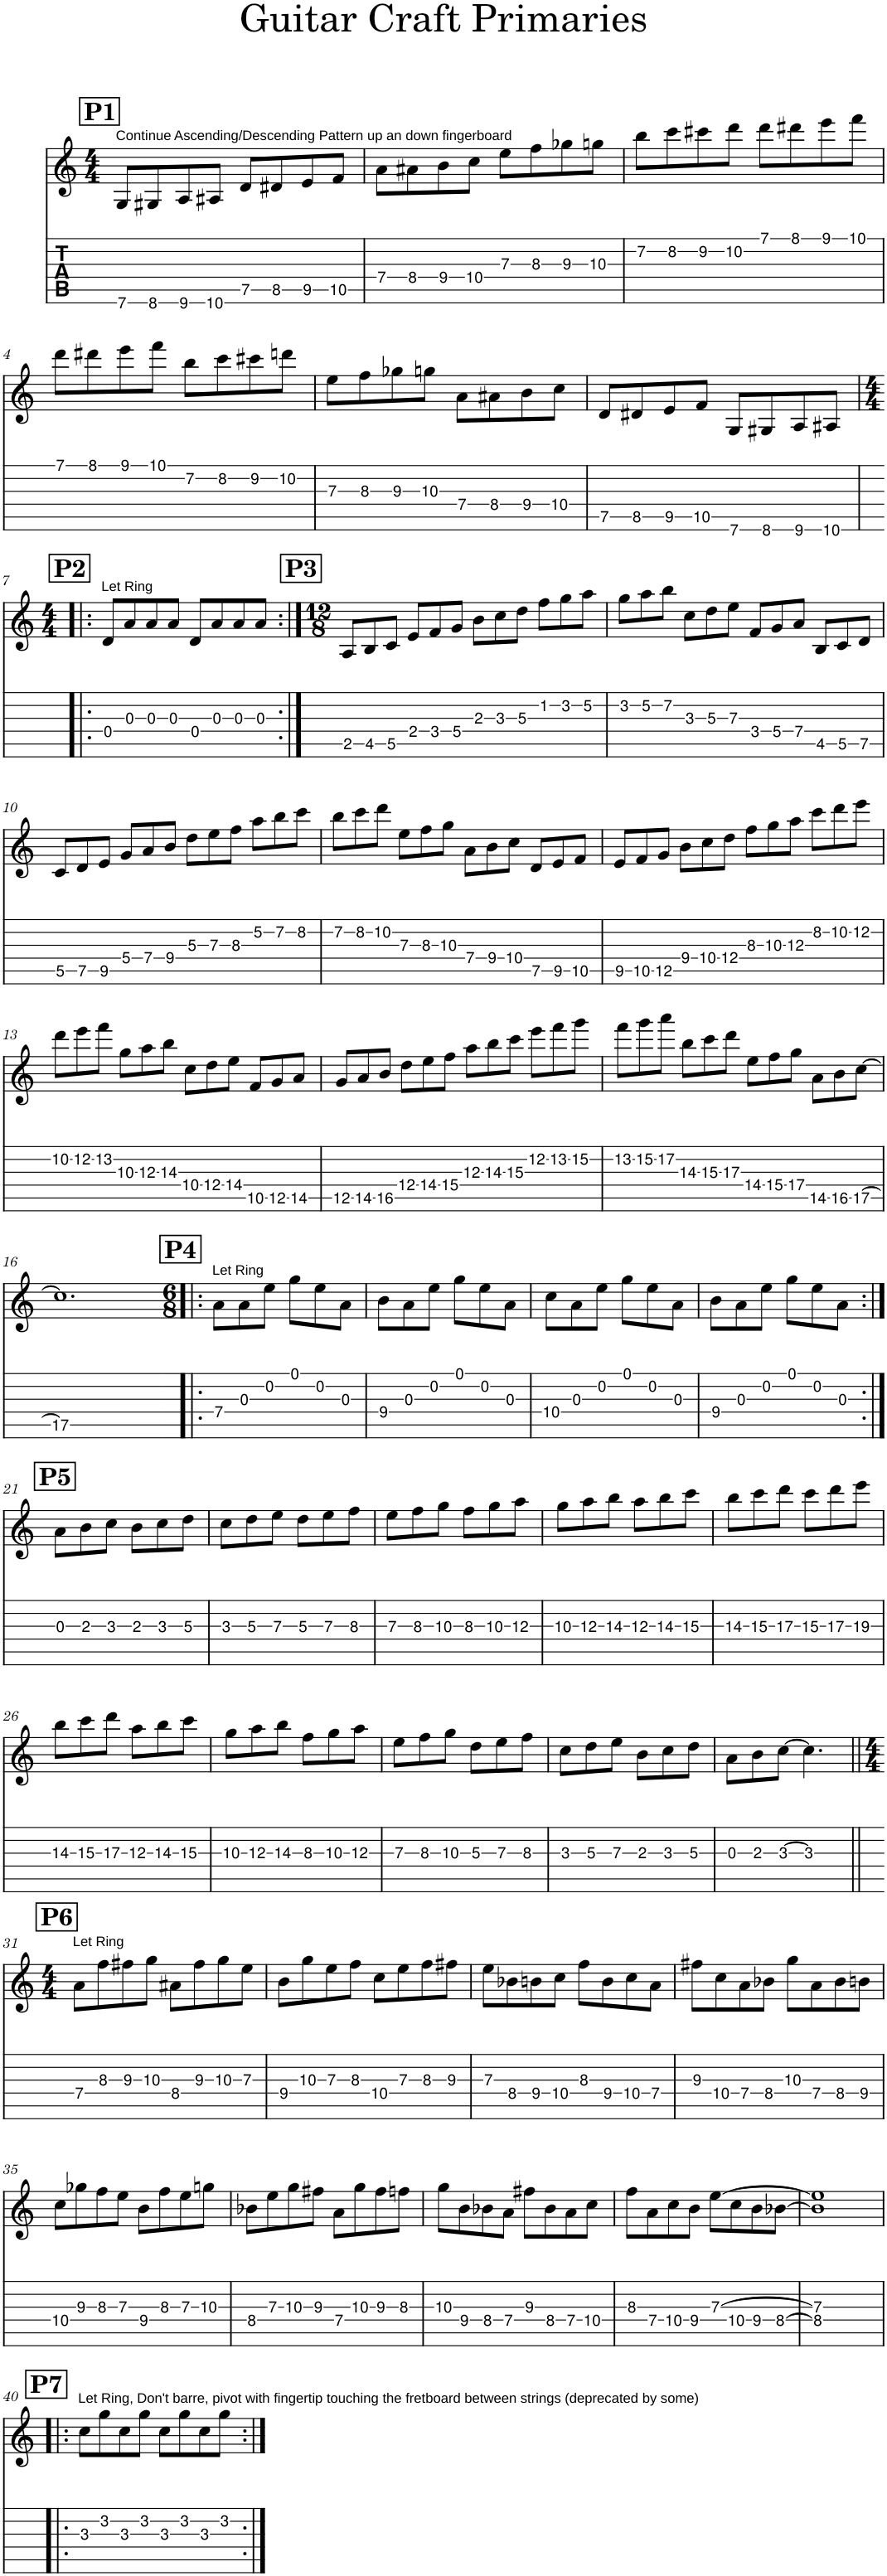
**kern	**kern
*part1	*part1
*staff2	*staff1
*I"G3	*
*I'G3	*
*stria6	*
*	*clefG2
*Trd7c12	*Trd7c12
*k[]	*k[]
*M4/4	*M4/4
=1	=1
!	!LO:TX:a:t=Continue Ascending/Descending Pattern up an down fingerboard
8GL	8G/L
8G#J	8G#X/
8AL	8A/
8A#J	8A#X/J
8dL	8d/L
8d#J	8d#X/
8eL	8e/
8fJ	8f/J
=2	=2
8aL	8a\L
8a#J	8a#X\
8bL	8b\
8ccJ	8cc\J
8eeL	8ee\L
8ffJ	8ff\
8gg-L	8gg-X\
8ggJ	8ggn\J
=3	=3
8bbL	8bb\L
8cccJ	8ccc\
8ccc#L	8ccc#X\
8dddJ	8ddd\J
8dddL	8ddd\L
8ddd#J	8ddd#X\
8eeeL	8eee\
8fffJ	8fff\J
!!LO:LB:g=z
=4	=4
8dddL	8ddd\L
8ddd#XJ	8ddd#X\
8eeeL	8eee\
8fffJ	8fff\J
8bbL	8bb\L
8cccJ	8ccc\
8ccc#XL	8ccc#X\
8dddJ	8dddn\J
=5	=5
8eeL	8ee\L
8ffJ	8ff\
8gg-XL	8gg-X\
8ggnJ	8ggn\J
8aL	8a\L
8a#XJ	8a#X\
8bL	8b\
8ccJ	8cc\J
=6	=6
8dL	8d/L
8d#XJ	8d#X/
8eL	8e/
8fJ	8f/J
8GL	8G/L
8G#XJ	8G#X/
8AL	8A/
8A#XJ	8A#X/J
!!LO:LB:g=z
=7!|:	=7!|:
*M4/4	*M4/4
!	!LO:TX:a:t=Let Ring
8dL	8d/L
8aJ	8a/
8aL	8a/
8aJ	8a/J
8dL	8d/L
8aJ	8a/
8aL	8a/
8aJ	8a/J
=8:|!	=8:|!
*M12/8	*M12/8
8AL	8A/L
8B	8B/
8cJ	8c/J
8eL	8e/L
8f	8f/
8gJ	8g/J
8bL	8b\L
8cc	8cc\
8ddJ	8dd\J
8ffL	8ff\L
8gg	8gg\
8aaJ	8aa\J
=9	=9
8ggL	8gg\L
8aa	8aa\
8bbJ	8bb\J
8ccL	8cc\L
8dd	8dd\
8eeJ	8ee\J
8fL	8f/L
8g	8g/
8aJ	8a/J
8BL	8B/L
8c	8c/
8dJ	8d/J
!!LO:LB:g=z
=10	=10
8cL	8c/L
8d	8d/
8eJ	8e/J
8gL	8g/L
8a	8a/
8bJ	8b/J
8ddL	8dd\L
8ee	8ee\
8ffJ	8ff\J
8aaL	8aa\L
8bb	8bb\
8cccJ	8ccc\J
=11	=11
8bbL	8bb\L
8ccc	8ccc\
8dddJ	8ddd\J
8eeL	8ee\L
8ff	8ff\
8ggJ	8gg\J
8aL	8a\L
8b	8b\
8ccJ	8cc\J
8dL	8d/L
8e	8e/
8fJ	8f/J
=12	=12
8eL	8e/L
8f	8f/
8gJ	8g/J
8bL	8b\L
8cc	8cc\
8ddJ	8dd\J
8ffL	8ff\L
8gg	8gg\
8aaJ	8aa\J
8cccL	8ccc\L
8ddd	8ddd\
8eeeJ	8eee\J
!!LO:LB:g=z
=13	=13
8dddL	8ddd\L
8eee	8eee\
8fffJ	8fff\J
8ggL	8gg\L
8aa	8aa\
8bbJ	8bb\J
8ccL	8cc\L
8dd	8dd\
8eeJ	8ee\J
8fL	8f/L
8g	8g/
8aJ	8a/J
=14	=14
8gL	8g/L
8a	8a/
8bJ	8b/J
8ddL	8dd\L
8ee	8ee\
8ffJ	8ff\J
8aaL	8aa\L
8bb	8bb\
8cccJ	8ccc\J
8eeeL	8eee\L
8fff	8fff\
8gggJ	8ggg\J
=15	=15
8fffL	8fff\L
8ggg	8ggg\
8aaaJ	8aaa\J
8bbL	8bb\L
8ccc	8ccc\
8dddJ	8ddd\J
8eeL	8ee\L
8ff	8ff\
8ggJ	8gg\J
8aL	8a\L
8b	8b\
[8ccJ	[8cc\J
!!LO:LB:g=z
=16	=16
1.cc]	1.cc]
=17!|:	=17!|:
*M6/8	*M6/8
!	!LO:TX:a:t=Let Ring
8aL	8a\L
8a	8a\
8eeJ	8ee\J
8ggL	8gg\L
8ee	8ee\
8aJ	8a\J
=18	=18
8bL	8b\L
8a	8a\
8eeJ	8ee\J
8ggL	8gg\L
8ee	8ee\
8aJ	8a\J
=19	=19
8ccL	8cc\L
8a	8a\
8eeJ	8ee\J
8ggL	8gg\L
8ee	8ee\
8aJ	8a\J
=20	=20
8bL	8b\L
8a	8a\
8eeJ	8ee\J
8ggL	8gg\L
8ee	8ee\
8aJ	8a\J
!!LO:LB:g=z
=21:|!	=21:|!
8aL	8a\L
8b	8b\
8ccJ	8cc\J
8bL	8b\L
8cc	8cc\
8ddJ	8dd\J
=22	=22
8ccL	8cc\L
8dd	8dd\
8eeJ	8ee\J
8ddL	8dd\L
8ee	8ee\
8ffJ	8ff\J
=23	=23
8eeL	8ee\L
8ff	8ff\
8ggJ	8gg\J
8ffL	8ff\L
8gg	8gg\
8aaJ	8aa\J
=24	=24
8ggL	8gg\L
8aa	8aa\
8bbJ	8bb\J
8aaL	8aa\L
8bb	8bb\
8cccJ	8ccc\J
=25	=25
8bbL	8bb\L
8ccc	8ccc\
8dddJ	8ddd\J
8cccL	8ccc\L
8ddd	8ddd\
8eeeJ	8eee\J
!!LO:LB:g=z
=26	=26
8bbL	8bb\L
8ccc	8ccc\
8dddJ	8ddd\J
8aaL	8aa\L
8bb	8bb\
8cccJ	8ccc\J
=27	=27
8ggL	8gg\L
8aa	8aa\
8bbJ	8bb\J
8ffL	8ff\L
8gg	8gg\
8aaJ	8aa\J
=28	=28
8eeL	8ee\L
8ff	8ff\
8ggJ	8gg\J
8ddL	8dd\L
8ee	8ee\
8ffJ	8ff\J
=29	=29
8ccL	8cc\L
8dd	8dd\
8eeJ	8ee\J
8bL	8b\L
8cc	8cc\
8ddJ	8dd\J
=30	=30
8aL	8a\L
8b	8b\
[8ccJ	[8cc\J
4.cc]	4.cc\]
!!LO:LB:g=z
=31||	=31||
*M4/4	*M4/4
!	!LO:TX:a:t=Let Ring
8aL	8a\L
8ffJ	8ff\
8ff#L	8ff#X\
8ggJ	8gg\J
8a#L	8a#X\L
8ff#J	8ff#\
8ggL	8gg\
8eeJ	8ee\J
=32	=32
8bL	8b\L
8ggJ	8gg\
8eeL	8ee\
8ffJ	8ff\J
8ccL	8cc\L
8eeJ	8ee\
8ffL	8ff\
8ff#J	8ff#X\J
=33	=33
8eeL	8ee\L
8b-J	8b-X\
8bL	8bn\
8ccJ	8cc\J
8ffL	8ff\L
8bJ	8b\
8ccL	8cc\
8aJ	8a\J
=34	=34
8ff#L	8ff#X\L
8ccJ	8cc\
8aL	8a\
8b-J	8b-X\J
8ggL	8gg\L
8aJ	8a\
8b-L	8b-\
8bJ	8bn\J
!!LO:LB:g=z
=35	=35
8ccL	8cc\L
8gg-J	8gg-X\
8ffL	8ff\
8eeJ	8ee\J
8bL	8b\L
8ffJ	8ff\
8eeL	8ee\
8ggJ	8ggn\J
=36	=36
8b-L	8b-X\L
8eeJ	8ee\
8ggL	8gg\
8ff#J	8ff#X\J
8aL	8a\L
8ggJ	8gg\
8ff#L	8ff#\
8ffJ	8ffn\J
=37	=37
8ggL	8gg\L
8bJ	8b\
8b-L	8b-X\
8aJ	8a\J
8ff#L	8ff#X\L
8b-J	8b-\
8aL	8a\
8ccJ	8cc\J
=38	=38
8ffL	8ff\L
8aJ	8a\
8ccL	8cc\
8bJ	8b\J
[8eeL	[8ee\L
8ccJ	8cc\
8bL	8b\
[8b-XJ	[8b-X\J
=39	=39
1b-] 1ee]	1b-] 1ee]
!!LO:LB:g=z
=40!|:	=40!|:
!	!LO:TX:a:t=Let Ring, Don't barre, pivot with fingertip touching the fretboard between strings (deprecated by some)
8ccL	8cc\L
8ggJ	8gg\
8ccL	8cc\
8ggJ	8gg\J
8ccL	8cc\L
8ggJ	8gg\
8ccL	8cc\
8ggJ	8gg\J
=:|!	=:|!
*-	*-
